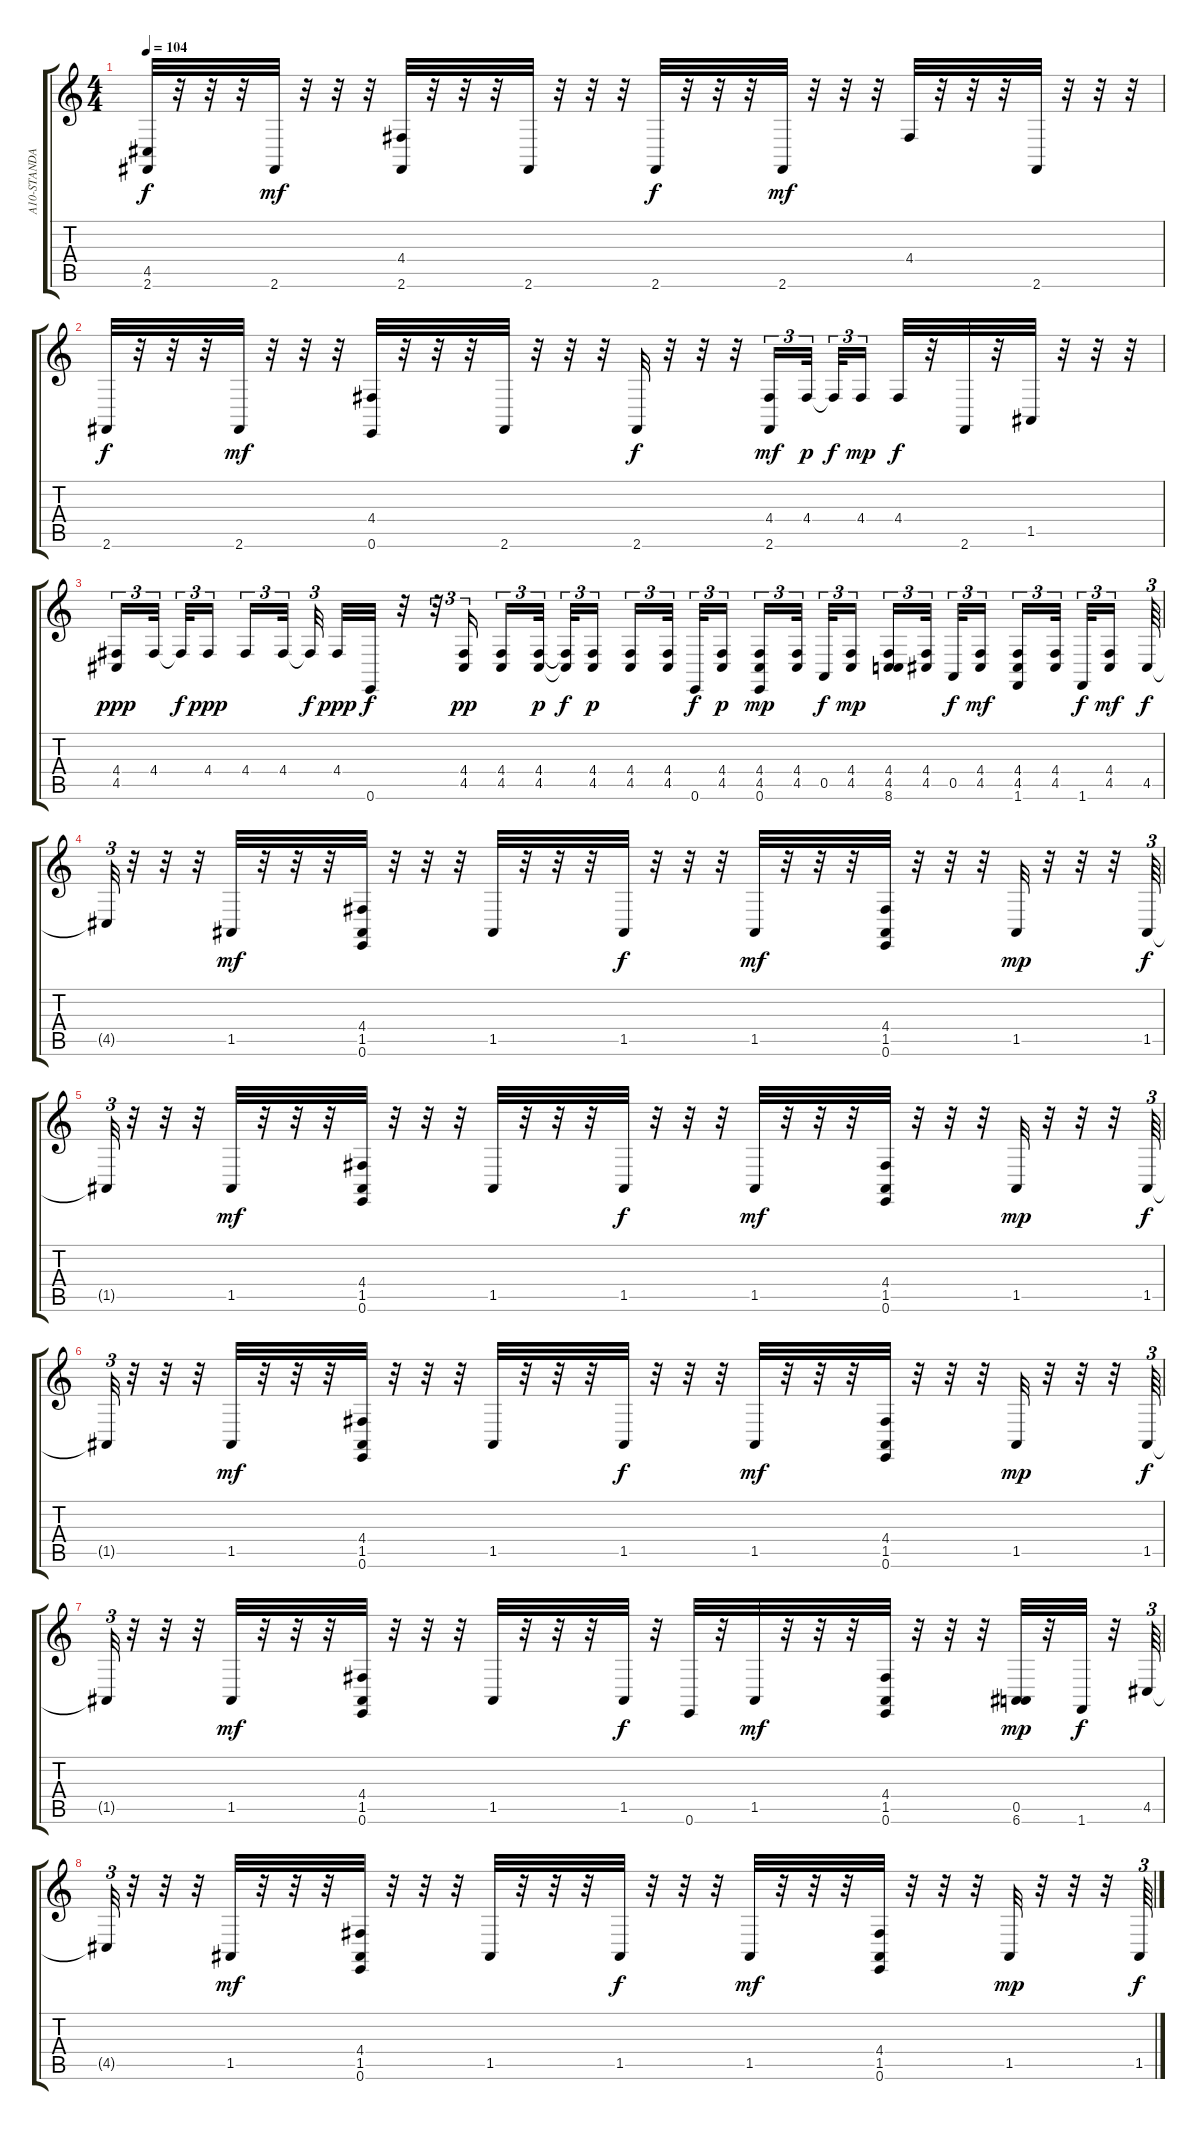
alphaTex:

\track ("A10-STANDARD 1  " "A10-STANDA") {instrument acousticgrandpiano}
\staff {score tabs}
\tuning (E4 B3 G3 D3 A2 E2) {hide}
\ts (4 4)
\tempo 104
\clef g2
\ks c
(4.5 2.6).32{dy f} r.32 r.32 r.32 2.6.32{dy mf} r.32 r.32 r.32 (4.4 2.6).32 r.32 r.32 r.32 2.6.32 r.32 r.32 r.32 2.6.32{dy f} r.32 r.32 r.32 2.6.32{dy mf} r.32 r.32 r.32 4.4.32 r.32 r.32 r.32 2.6.32 r.32 r.32 r.32 |
2.6.32{dy f} r.32 r.32 r.32 2.6.32{dy mf} r.32 r.32 r.32 (4.4 0.6).32 r.32 r.32 r.32 2.6.32 r.32 r.32 r.32 2.6.32{dy f} r.32 r.32 r.32 (4.4 2.6).16{tu (3 2) dy mf} 4.4.32{tu (3 2) dy p} 4.4{t}.32{tu (3 2) dy f} 4.4.16{tu (3 2) dy mp} 4.4.32{dy f} r.32 2.6.32 r.32 1.5.32 r.32 r.32 r.32 |
(4.4 4.5).16{tu (3 2) dy ppp} 4.4.32{tu (3 2)} 4.4{t}.32{tu (3 2) dy f} 4.4.16{tu (3 2) dy ppp} 4.4.16{tu (3 2)} 4.4.32{tu (3 2)} 4.4{t}.32{tu (3 2) dy f} 4.4.32{dy ppp} 0.6.32{dy f} r.32 r.32{tu (3 2)} (4.4 4.5).16{tu (3 2) dy pp} (4.4 4.5).16{tu (3 2)} (4.4 4.5).32{tu (3 2) dy p} (4.4{t} 4.5{t}).32{tu (3 2) dy f} (4.4 4.5).16{tu (3 2) dy p} (4.4 4.5).16{tu (3 2)} (4.4 4.5).32{tu (3 2)} 0.6.32{tu (3 2) dy f} (4.4 4.5).16{tu (3 2) dy p} (4.4 4.5 0.6).16{tu (3 2) dy mp} (4.4 4.5).32{tu (3 2)} 0.5.32{tu (3 2) dy f} (4.4 4.5).16{tu (3 2) dy mp} (4.4 4.5 8.6).16{tu (3 2)} (4.4 4.5).32{tu (3 2)} 0.5.32{tu (3 2) dy f} (4.4 4.5).16{tu (3 2) dy mf} (4.4 4.5 1.6).16{tu (3 2)} (4.4 4.5).32{tu (3 2)} 1.6.32{tu (3 2) dy f} (4.4 4.5).16{tu (3 2) dy mf} 4.5.64{tu (3 2) dy f} |
4.5{t}.32{tu (3 2)} r.32 r.32 r.32 1.5.32{dy mf} r.32 r.32 r.32 (4.4 1.5 0.6).32 r.32 r.32 r.32 1.5.32 r.32 r.32 r.32 1.5.32{dy f} r.32 r.32 r.32 1.5.32{dy mf} r.32 r.32 r.32 (4.4 1.5 0.6).32 r.32 r.32 r.32 1.5.32{dy mp} r.32 r.32 r.32 1.5.64{tu (3 2) dy f} |
1.5{t}.32{tu (3 2)} r.32 r.32 r.32 1.5.32{dy mf} r.32 r.32 r.32 (4.4 1.5 0.6).32 r.32 r.32 r.32 1.5.32 r.32 r.32 r.32 1.5.32{dy f} r.32 r.32 r.32 1.5.32{dy mf} r.32 r.32 r.32 (4.4 1.5 0.6).32 r.32 r.32 r.32 1.5.32{dy mp} r.32 r.32 r.32 1.5.64{tu (3 2) dy f} |
1.5{t}.32{tu (3 2)} r.32 r.32 r.32 1.5.32{dy mf} r.32 r.32 r.32 (4.4 1.5 0.6).32 r.32 r.32 r.32 1.5.32 r.32 r.32 r.32 1.5.32{dy f} r.32 r.32 r.32 1.5.32{dy mf} r.32 r.32 r.32 (4.4 1.5 0.6).32 r.32 r.32 r.32 1.5.32{dy mp} r.32 r.32 r.32 1.5.64{tu (3 2) dy f} |
1.5{t}.32{tu (3 2)} r.32 r.32 r.32 1.5.32{dy mf} r.32 r.32 r.32 (4.4 1.5 0.6).32 r.32 r.32 r.32 1.5.32 r.32 r.32 r.32 1.5.32{dy f} r.32 0.6.32 r.32 1.5.32{dy mf} r.32 r.32 r.32 (4.4 1.5 0.6).32 r.32 r.32 r.32 (0.5 6.6).32{dy mp} r.32 1.6.32{dy f} r.32 4.5.64{tu (3 2)} |
4.5{t}.32{tu (3 2)} r.32 r.32 r.32 1.5.32{dy mf} r.32 r.32 r.32 (4.4 1.5 0.6).32 r.32 r.32 r.32 1.5.32 r.32 r.32 r.32 1.5.32{dy f} r.32 r.32 r.32 1.5.32{dy mf} r.32 r.32 r.32 (4.4 1.5 0.6).32 r.32 r.32 r.32 1.5.32{dy mp} r.32 r.32 r.32 1.5.64{tu (3 2) dy f}
